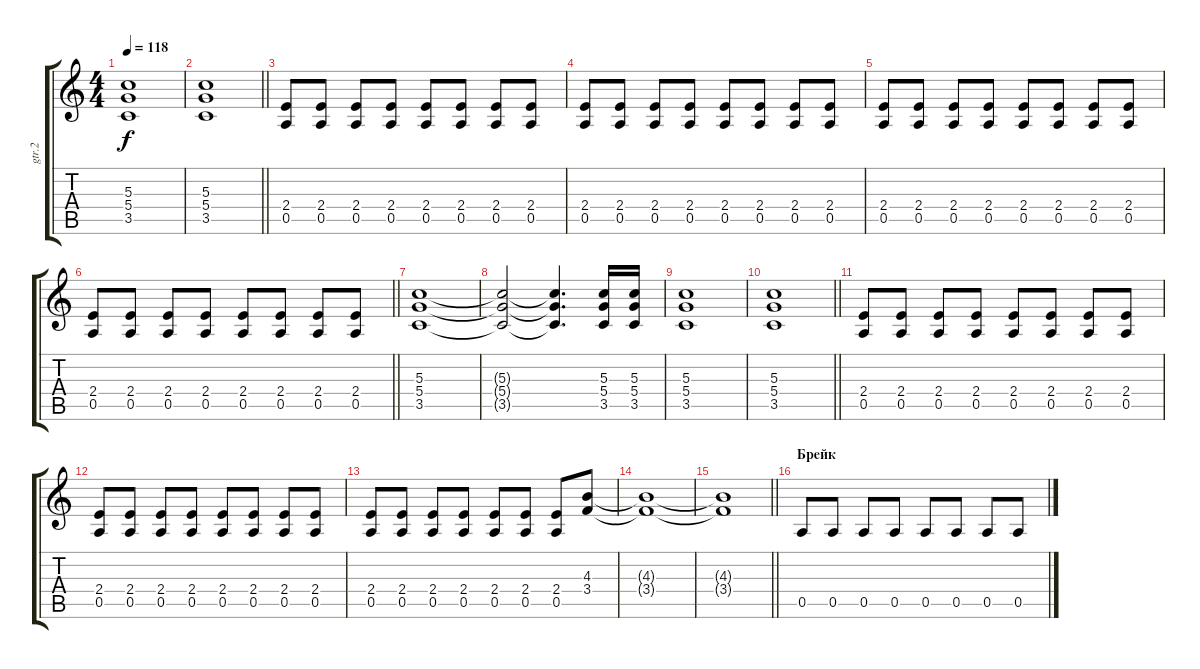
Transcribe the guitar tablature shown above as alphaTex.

\track ("gtr.2" "gtr.2") {instrument overdrivenguitar}
\staff {score tabs}
\tuning (E4 B3 G3 D3 A2 E2) {hide}
\ts (4 4)
\tempo 118
\clef g2
\ks c
(5.3 5.4 3.5).1{dy f} |
\barLineRight lightlight
(5.3 5.4 3.5).1 |
(2.4 0.5).8 (2.4 0.5).8 (2.4 0.5).8 (2.4 0.5).8 (2.4 0.5).8 (2.4 0.5).8 (2.4 0.5).8 (2.4 0.5).8 |
(2.4 0.5).8 (2.4 0.5).8 (2.4 0.5).8 (2.4 0.5).8 (2.4 0.5).8 (2.4 0.5).8 (2.4 0.5).8 (2.4 0.5).8 |
(2.4 0.5).8 (2.4 0.5).8 (2.4 0.5).8 (2.4 0.5).8 (2.4 0.5).8 (2.4 0.5).8 (2.4 0.5).8 (2.4 0.5).8 |
\barLineRight lightlight
(2.4 0.5).8 (2.4 0.5).8 (2.4 0.5).8 (2.4 0.5).8 (2.4 0.5).8 (2.4 0.5).8 (2.4 0.5).8 (2.4 0.5).8 |
(5.3 5.4 3.5).1 |
(5.3{t} 5.4{t} 3.5{t}).2 (5.3{t} 5.4{t} 3.5{t}).4{d} (5.3 5.4 3.5).16 (5.3 5.4 3.5).16 |
(5.3 5.4 3.5).1 |
\barLineRight lightlight
(5.3 5.4 3.5).1 |
(2.4 0.5).8 (2.4 0.5).8 (2.4 0.5).8 (2.4 0.5).8 (2.4 0.5).8 (2.4 0.5).8 (2.4 0.5).8 (2.4 0.5).8 |
(2.4 0.5).8 (2.4 0.5).8 (2.4 0.5).8 (2.4 0.5).8 (2.4 0.5).8 (2.4 0.5).8 (2.4 0.5).8 (2.4 0.5).8 |
(2.4 0.5).8 (2.4 0.5).8 (2.4 0.5).8 (2.4 0.5).8 (2.4 0.5).8 (2.4 0.5).8 (2.4 0.5).8 (4.3 3.4).8 |
(4.3{t} 3.4{t}).1 |
\barLineRight lightlight
(4.3{t} 3.4{t}).1 |
\section ("" "Брейк")
0.5.8 0.5.8 0.5.8 0.5.8 0.5.8 0.5.8 0.5.8 0.5.8
